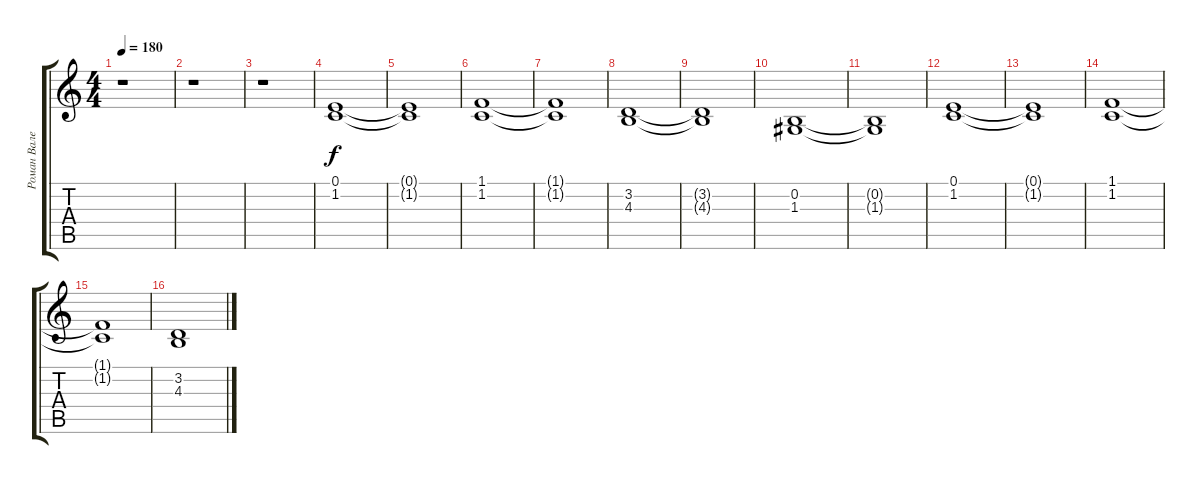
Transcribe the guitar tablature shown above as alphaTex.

\track ("Роман Валерьев" "Роман Вале") {instrument choiraahs}
\staff {score tabs}
\tuning (E4 B3 G3 D3 A2 E2) {hide}
\ts (4 4)
\tempo 180
\clef g2
\ks c
r.1{dy f} |
r.1 |
r.1 |
(0.1 1.2).1 |
(0.1{t} 1.2{t}).1 |
(1.1 1.2).1 |
(1.1{t} 1.2{t}).1 |
(3.2 4.3).1 |
(3.2{t} 4.3{t}).1 |
(0.2 1.3).1 |
(0.2{t} 1.3{t}).1 |
(0.1 1.2).1 |
(0.1{t} 1.2{t}).1 |
(1.1 1.2).1 |
(1.1{t} 1.2{t}).1 |
(3.2 4.3).1
